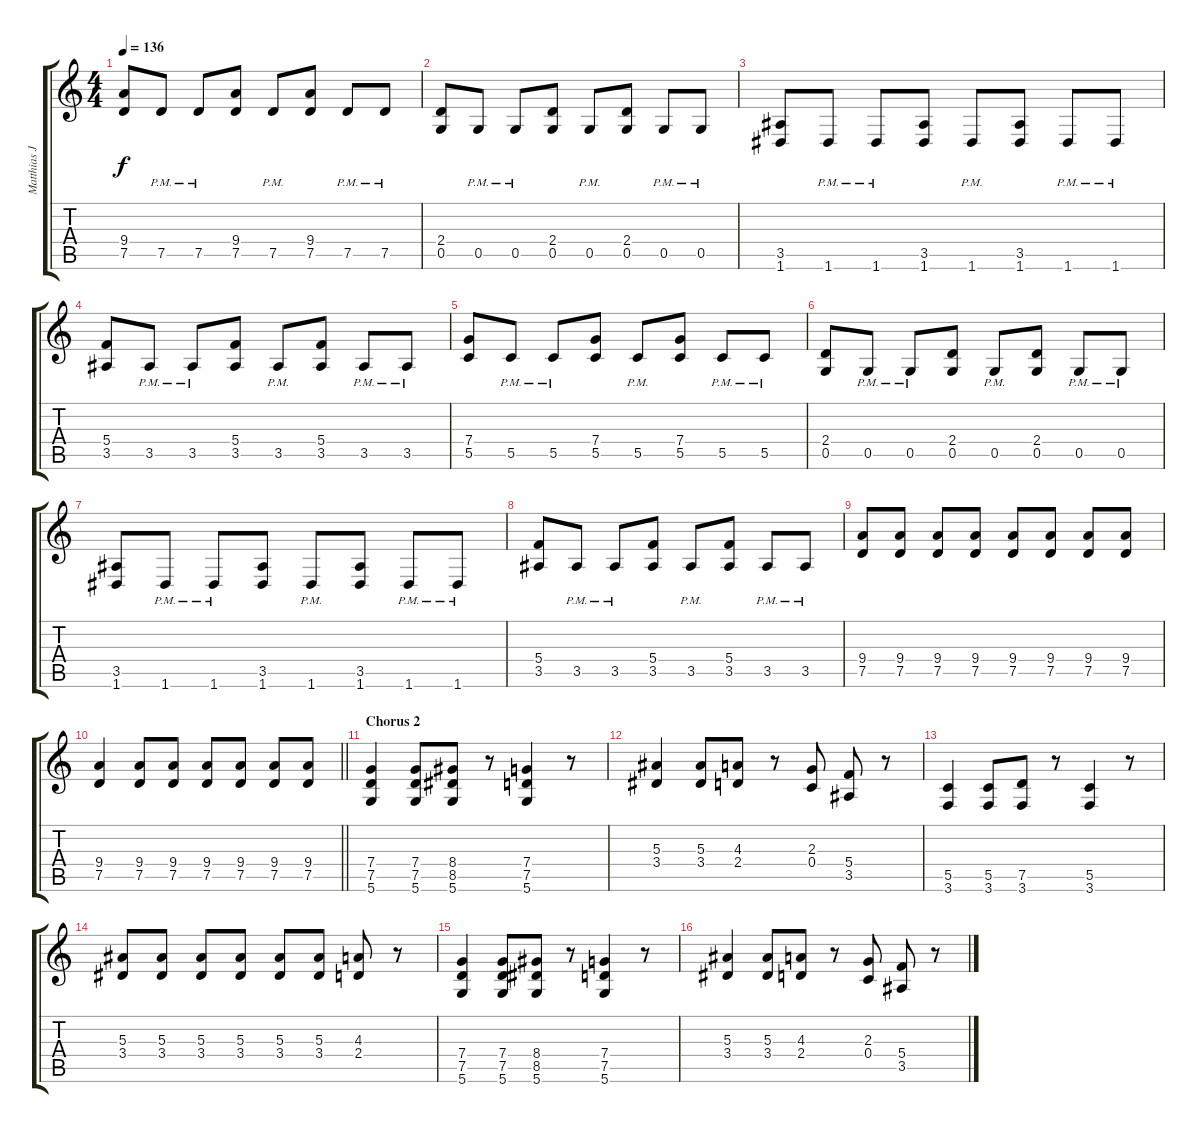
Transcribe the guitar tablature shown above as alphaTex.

\track ("Matthias Jabs" "Matthias J") {instrument electricguitarclean}
\staff {score tabs}
\tuning (D4 A3 F3 C3 G2 D2) {hide}
\ts (4 4)
\tempo 136
\clef g2
\ks c
(9.4 7.5).8{dy f} 7.5{pm}.8 7.5{pm}.8 (9.4 7.5).8 7.5{pm}.8 (9.4 7.5).8 7.5{pm}.8 7.5{pm}.8 |
(2.4 0.5).8 0.5{pm}.8 0.5{pm}.8 (2.4 0.5).8 0.5{pm}.8 (2.4 0.5).8 0.5{pm}.8 0.5{pm}.8 |
(3.5 1.6).8 1.6{pm}.8 1.6{pm}.8 (3.5 1.6).8 1.6{pm}.8 (3.5 1.6).8 1.6{pm}.8 1.6{pm}.8 |
(5.4 3.5).8 3.5{pm}.8 3.5{pm}.8 (5.4 3.5).8 3.5{pm}.8 (5.4 3.5).8 3.5{pm}.8 3.5{pm}.8 |
(7.4 5.5).8 5.5{pm}.8 5.5{pm}.8 (7.4 5.5).8 5.5{pm}.8 (7.4 5.5).8 5.5{pm}.8 5.5{pm}.8 |
(2.4 0.5).8 0.5{pm}.8 0.5{pm}.8 (2.4 0.5).8 0.5{pm}.8 (2.4 0.5).8 0.5{pm}.8 0.5{pm}.8 |
(3.5 1.6).8 1.6{pm}.8 1.6{pm}.8 (3.5 1.6).8 1.6{pm}.8 (3.5 1.6).8 1.6{pm}.8 1.6{pm}.8 |
(5.4 3.5).8 3.5{pm}.8 3.5{pm}.8 (5.4 3.5).8 3.5{pm}.8 (5.4 3.5).8 3.5{pm}.8 3.5{pm}.8 |
(9.4 7.5).8 (9.4 7.5).8 (9.4 7.5).8 (9.4 7.5).8 (9.4 7.5).8 (9.4 7.5).8 (9.4 7.5).8 (9.4 7.5).8 |
\barLineRight lightlight
(9.4 7.5).4 (9.4 7.5).8 (9.4 7.5).8 (9.4 7.5).8 (9.4 7.5).8 (9.4 7.5).8 (9.4 7.5).8 |
\section ("" "Chorus 2")
(7.4 7.5 5.6).4 (7.4 7.5 5.6).8 (8.4 8.5 5.6).8 r.8 (7.4 7.5 5.6).4 r.8 |
(5.3 3.4).4 (5.3 3.4).8 (4.3 2.4).8 r.8 (2.3 0.4).8 (5.4 3.5).8 r.8 |
(5.5 3.6).4 (5.5 3.6).8 (7.5 3.6).8 r.8 (5.5 3.6).4 r.8 |
(5.3 3.4).8 (5.3 3.4).8 (5.3 3.4).8 (5.3 3.4).8 (5.3 3.4).8 (5.3 3.4).8 (4.3 2.4).8 r.8 |
(7.4 7.5 5.6).4 (7.4 7.5 5.6).8 (8.4 8.5 5.6).8 r.8 (7.4 7.5 5.6).4 r.8 |
(5.3 3.4).4 (5.3 3.4).8 (4.3 2.4).8 r.8 (2.3 0.4).8 (5.4 3.5).8 r.8
